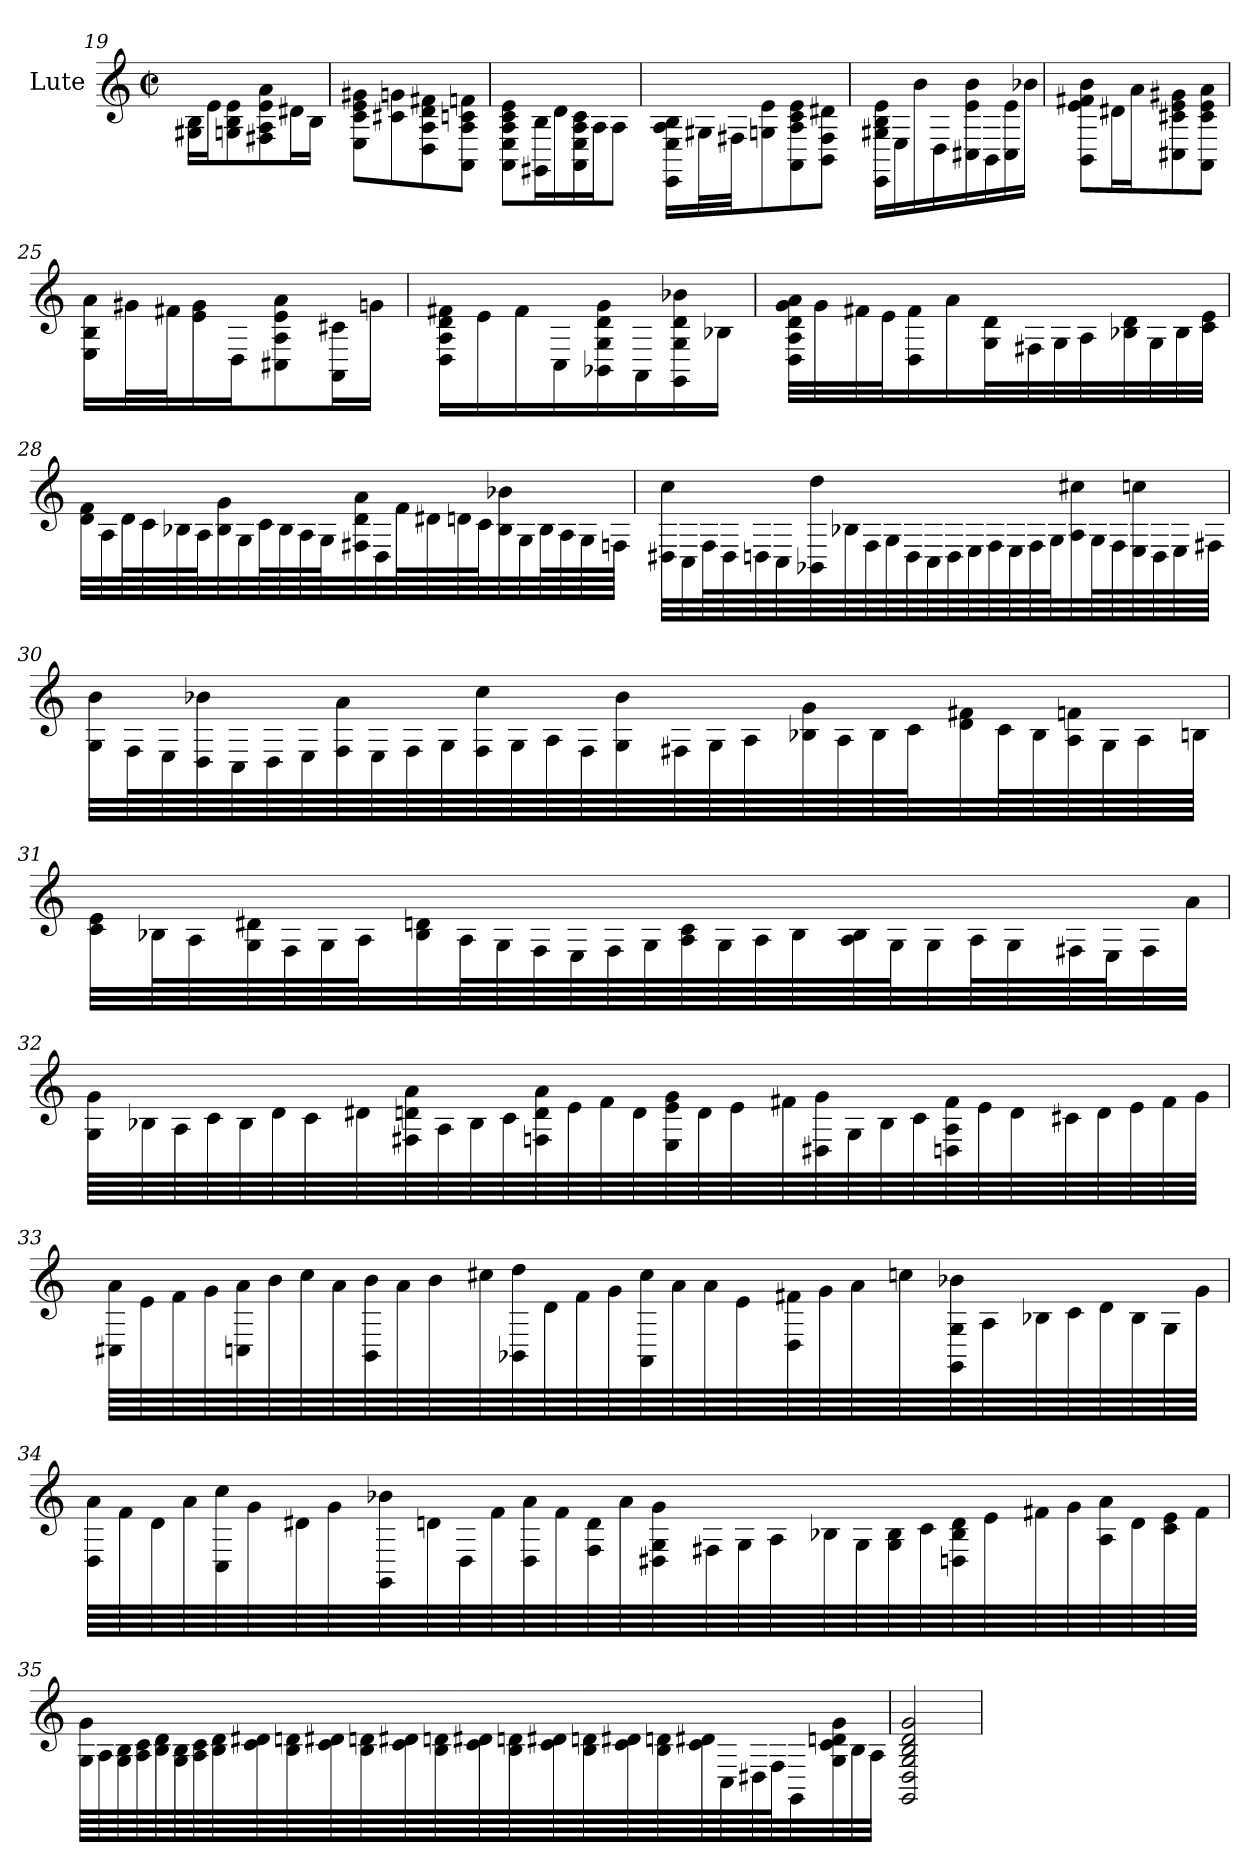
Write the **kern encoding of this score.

**kern
*part1
*staff1
*I"Lute
*I'Lute
*
*k[]
*M2/2
*met(c|)
=19
16B\ 16G#\LL
16e\J
8e\ 8B\ 8G\
8a\ 8e\ 8A\ 8F#\
16d#\L
16B\JJ
=20
8g#\ 8e\ 8c\ 8E\L
8g\ 8c#\
8f#\ 8d\ 8A\ 8D\
8f\ 8c\ 8A\ 8AA\J
=21
8e\ 8c\ 8A\ 8E\ 8AA\L
16B\ 16GG#\L
16d\
16c\ 16A\ 16E\ 16AA\
16A\J
8A\J
=22
16B\ 16A\ 16E\ 16EE\LL
32G#\L
32F#\JJ
8e\ 8G\
8e\ 8c\ 8A\ 8AA\
8d#\ 8F#\ 8BB\J
=23
16e\ 16B\ 16G#\ 16EE\LL
16E\
16b\
16D\
16b\ 16e\ 16C#\
16BB\
16e\ 16C#\
16b-\JJ
=24
8b\ 8f#\ 8e\ 8BB\L
16d#\L
16a\J
8g#\ 8e\ 8c#\ 8C#\
8a\ 8e\ 8c#\ 8AA\J
=25
16a\ 16B\ 16E\LL
32g#\L
32f#\J
16g#\ 16e\
16D\J
8a\ 8e\ 8A\ 8C#\
16c#\ 16AA\L
16g\JJ
=26
16f#\ 16d\ 16A\ 16D\LL
16e\
16f#\
16C\
16g\ 16d\ 16G\ 16BB-\
16AA\
16b-\ 16d\ 16G\ 16GG\
16B-\JJ
=27
32a\ 32g\ 32d\ 32A\ 32D\LLL
32g\
32f#\
32e\J
16f#\ 16D\
16a\
32d\ 32G\L
32F#\
32G\
32A\
32d\ 32B-\
32G\
32B-\
32e\ 32c\JJJ
=28
32f\ 32d\LLL
32A\
64d\L
64c\
64B-\
64A\J
32g\ 32B-\
32G\
64c\L
64B-\
64A\
64G\J
32a\ 32d\ 32F#\
32D\
64f\L
64d#\
64d\
64c\J
32b-\ 32B-\
32G\
64B-\L
64A\
64G\
64F\JJJJ
=29
32cc\ 32D#\LLL
32C\
64F\L
64D#\
64D\
64C\
64dd\ 64BB-\
64B-\
64F\
64G\
64D\
64C\
64D\
64E\
64F\
64E\
64F\
64G\J
32cc#\ 32A\
64G\L
64F\
64cc\ 64E\
64D\
64E\
64F#\JJJJ
=30
32b\ 32G\LLL
64F\L
64E\
64b-\ 64D\
64C\
64D\
64E\
64a\ 64F\
64E\
64F\
64G\
64cc\ 64F\
64G\
64A\
64F\
64b-\ 64G\
64F#\
64G\
64A\
64g\ 64B-\
64A\
64B-\
64c\J
32f#\ 32d\
64c\L
64B-\
64f\ 64A\
64G\
64A\
64B\JJJJ
=31
32e\ 32c\LLL
64B-\L
64A\
64d#\ 64G\
64F\
64G\
64A\J
32d\ 32B-\
64A\L
64G\
64F\
64E\
64F\
64G\
64c\ 64A\
64G\
64A\
64B-\
64B-\ 64A\
64G\J
32G\
64A\L
64G\
64F#\
64E\J
32F#\
32a\JJJ
=32
64g\ 64G\LLLL
64B-\
64A\
64c\
64B-\
64d\
64c\
64d#\
64a\ 64d\ 64F#\
64A\
64B-\
64c\
64a\ 64d\ 64F\
64e\
64f\
64d\
64g\ 64e\ 64E\
64d\
64e\
64f#\
64g\ 64D#\
64G\
64B-\
64c\
64f#\ 64A\ 64D\
64e\
64d\
64c#\
64d\
64e\
64f#\
64g\JJJJ
=33
64a\ 64C#\LLLL
64e\
64f\
64g\
64a\ 64C\
64b\
64cc\
64a\
64b\ 64BB\
64a\
64b\
64cc#\
64dd\ 64BB-\
64d\
64f\
64g\
64cc#\ 64AA\
64a\
64a\
64e\
64f#\ 64D\
64g\
64a\
64cc\
64b-\ 64G\ 64GG\
64A\
64B-\
64c\
64d\
64B-\
64G\
64g\JJJJ
=34
64a\ 64D\LLLL
64f\
64d\
64a\
64cc\ 64C\
64g\
64d#\
64g\
64b-\ 64GG\
64d\
64D\
64f\
64a\ 64D\
64f\
64d\ 64F\
64a\
64g\ 64G\ 64D#\
64F#\
64G\
64A\
64B-\
64G\
64B-\ 64G\
64c\
64d\ 64B-\ 64D\
64e\
64f#\
64g\
64a\ 64A\
64d\
64e\ 64c\
64f#\JJJJ
=35
64g\ 64G\LLLL
64A\
64B\ 64G\
64c\ 64A\
64d\ 64B\
64B\ 64G\
64c\ 64A\
64d\ 64B\
64d#\ 64c\
64d\ 64B\
64d#\ 64c\
64d\ 64B\
64d#\ 64c\
64d\ 64B\
64d#\ 64c\
64d\ 64B\
64d#\ 64c\
64d\ 64B\
64d#\ 64c\
64d\ 64B\
64d#\ 64c\
64C\
64D#\
64F\J
32GG\
32g\ 32d\ 32c\ 32G\
32B\
32A\JJJ
=36
2g 2d 2B 2G 2D 2GG
=
*-
